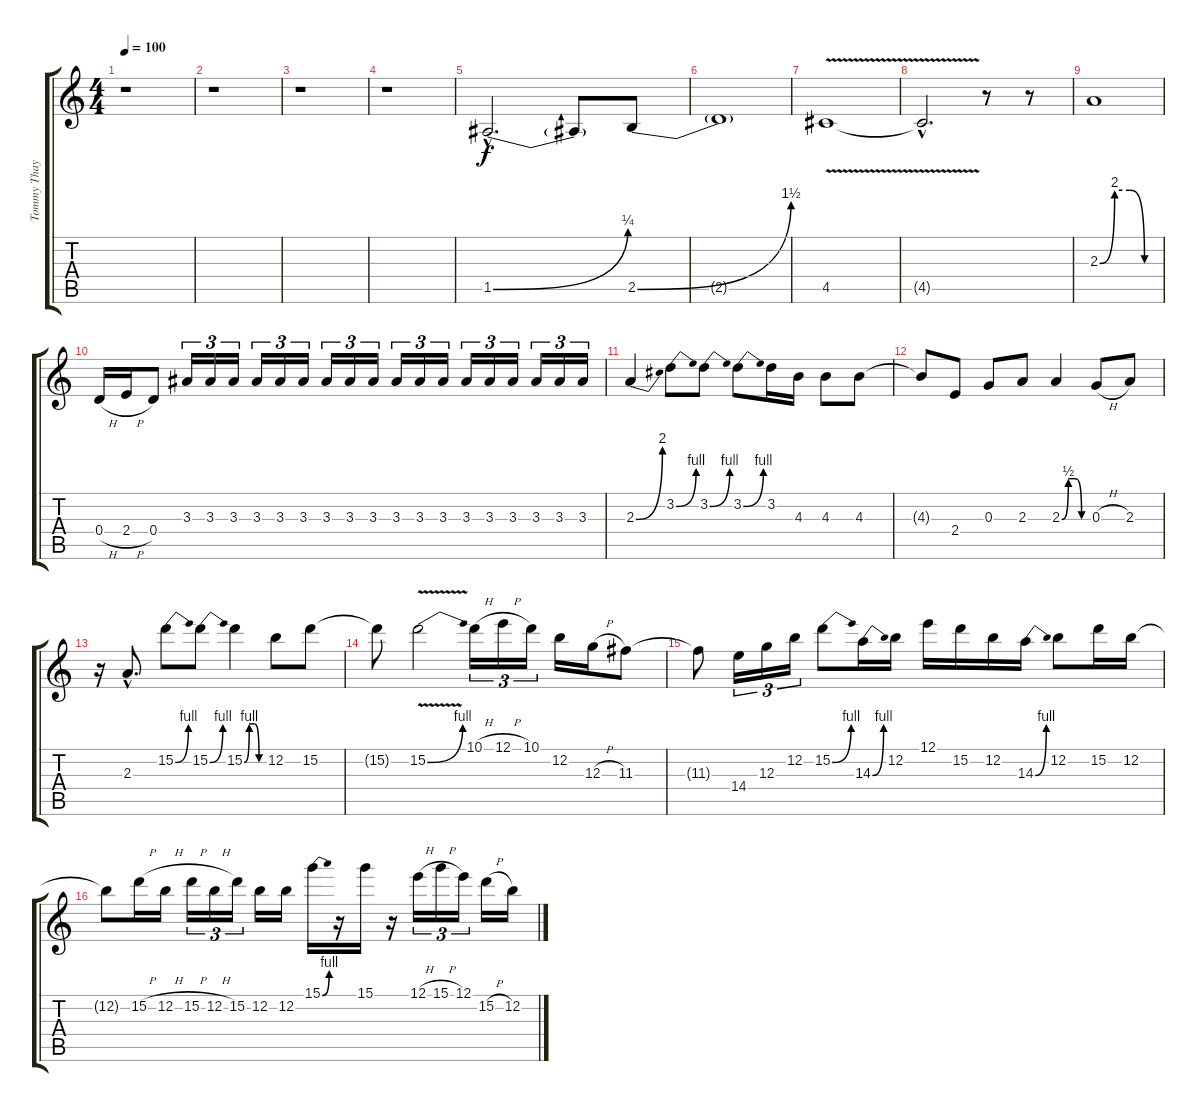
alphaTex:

\track ("Tommy Thayer" "Tommy Thay") {instrument overdrivenguitar}
\staff {score tabs}
\tuning (E4 B3 G3 D3 A2 E2) {hide}
\ts (4 4)
\tempo 100
\clef g2
\ks c
r.1{dy f} |
r.1 |
r.1 |
r.1 |
1.5{be (bend 0 0 60 1) hac}.2{d} 1.5{t}.8 2.5{be (bend 0 0 60 6)}.8 |
2.5{t}.1 |
4.5{v}.1 |
4.5{hac t}.2{d} r.8 r.8 |
2.3{be (custom 0 0 15 8 30 8 45 0 60 0)}.1 |
0.4{h}.16 2.4{h}.16 0.4.8 3.3.16{tu (3 2)} 3.3.16{tu (3 2)} 3.3.16{tu (3 2)} 3.3.16{tu (3 2)} 3.3.16{tu (3 2)} 3.3.16{tu (3 2)} 3.3.16{tu (3 2)} 3.3.16{tu (3 2)} 3.3.16{tu (3 2)} 3.3.16{tu (3 2)} 3.3.16{tu (3 2)} 3.3.16{tu (3 2)} 3.3.16{tu (3 2)} 3.3.16{tu (3 2)} 3.3.16{tu (3 2)} 3.3.16{tu (3 2)} 3.3.16{tu (3 2)} 3.3.16{tu (3 2)} |
2.3{be (bend 0 0 60 8)}.4 3.2{be (bend 0 0 60 4)}.8 3.2{be (bend 0 0 60 4)}.8 3.2{be (bend 0 0 60 4)}.8 3.2.16 4.3.16 4.3.8 4.3.8 |
4.3{t}.8 2.4.8 0.3.8 2.3.8 2.3{be (custom 0 0 15 2 30 2 45 0 60 0)}.4 0.3{h}.8 2.3.8 |
r.16 2.3{hac}.8{d} 15.2{be (bend 0 0 60 4)}.8 15.2{be (bend 0 0 60 4)}.8 15.2{be (custom 0 0 15 4 30 4 45 0 60 0)}.4 12.2.8 15.2.8 |
15.2{t}.8 15.2{be (bend 0 0 60 4) v}.2 10.1{h}.16{tu (3 2)} 12.1{h}.16{tu (3 2)} 10.1.16{tu (3 2)} 12.2.16 12.3{h}.16 11.3.8 |
11.3{t}.8 14.4.16{tu (3 2)} 12.3.16{tu (3 2)} 12.2.16{tu (3 2)} 15.2{be (bend 0 0 60 4)}.8 14.3{be (bend 0 0 60 4)}.16 12.2.16 12.1.16 15.2.16 12.2.16 14.3{be (bend 0 0 60 4)}.16 12.2.8 15.2.16 12.2.16 |
12.2{t}.8 15.2{h}.16 12.2{h}.16 15.2{h}.16{tu (3 2)} 12.2{h}.16{tu (3 2)} 15.2.16{tu (3 2)} 12.2.16 12.2.16 15.1{be (bend 0 0 60 4)}.16 r.16 15.1.16 r.16 12.1{h}.16{tu (3 2)} 15.1{h}.16{tu (3 2)} 12.1.16{tu (3 2)} 15.2{h}.16 12.2.16
